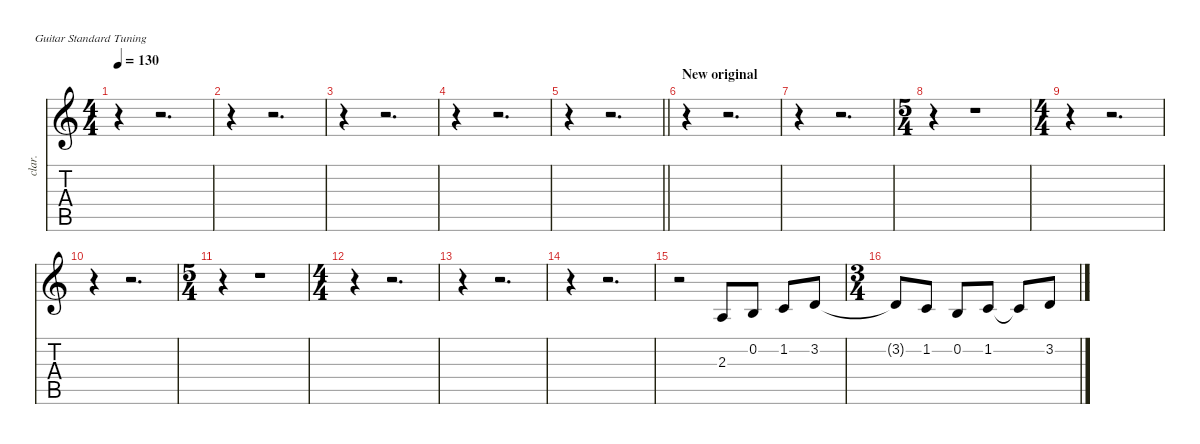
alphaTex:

\defaultSystemsLayout 4
\hideDynamics
\bracketExtendMode nobrackets
\otherSystemsTrackNameOrientation horizontal
\track ("Chant" "clar.") {mute instrument clarinet}
\staff {score tabs}
\tuning (E4 B3 G3 D3 A2 E2)
\ts (4 4)
\tempo 130
\clef g2
\ks c
r.4{dy f beam Down} r.2{d beam Down} |
r.4{beam Down} r.2{d beam Down} |
r.4{beam Down} r.2{d beam Down} |
r.4{beam Down} r.2{d beam Down} |
\barLineRight lightlight
r.4{beam Down} r.2{d beam Down} |
\section ("" "New original")
r.4{beam Down} r.2{d beam Down} |
r.4{beam Down} r.2{d beam Down} |
\ts (5 4)
\beaming (8 2 2 2 4)
r.4{beam Down} r.1{beam Down} |
\ts (4 4)
\beaming (8 2 2 2 2)
r.4{beam Down} r.2{d beam Down} |
r.4{beam Down} r.2{d beam Down} |
\ts (5 4)
\beaming (8 2 2 2 4)
r.4{beam Down} r.1{beam Down} |
\ts (4 4)
\beaming (8 2 2 2 2)
r.4{beam Down} r.2{d beam Down} |
r.4{beam Down} r.2{d beam Down} |
r.4{beam Down} r.2{d beam Down} |
r.2{beam Down} 2.3.8{beam Up} 0.2.8{beam Up} 1.2.8{beam Up} 3.2.8{beam Up} |
\ts (3 4)
\beaming (8 2 2 2)
3.2{t}.8{beam Up} 1.2.8{beam Up} 0.2.8{beam Up} 1.2.8{beam Up} 1.2{t}.8{beam Up} 3.2.8{beam Up}
